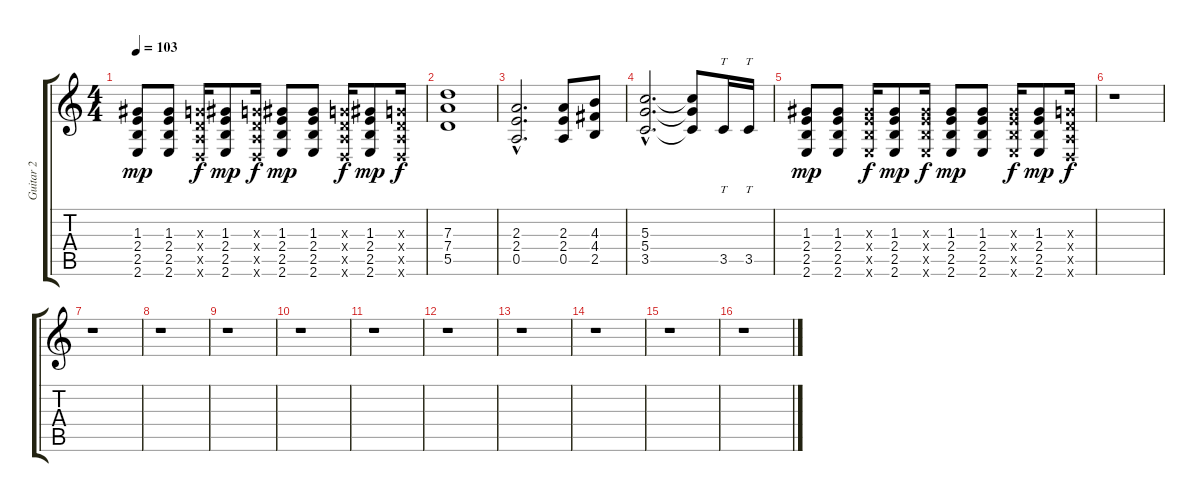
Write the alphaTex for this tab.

\track ("Guitar 2" "Guitar 2") {instrument distortionguitar}
\staff {score tabs}
\tuning (E4 B3 G3 D3 A2 D2) {hide}
\ts (4 4)
\tempo 103
\clef g2
\ks c
(1.3 2.4 2.5 2.6).8{dy mp} (1.3 2.4 2.5 2.6).8 (0.3{x} 0.4{x} 0.5{x} 0.6{x}).16{dy f} (1.3 2.4 2.5 2.6).8{dy mp} (0.3{x} 0.4{x} 0.5{x} 0.6{x}).16{dy f} (1.3 2.4 2.5 2.6).8{dy mp} (1.3 2.4 2.5 2.6).8 (0.3{x} 0.4{x} 0.5{x} 0.6{x}).16{dy f} (1.3 2.4 2.5 2.6).8{dy mp} (0.3{x} 0.4{x} 0.5{x} 0.6{x}).16{dy f} |
(7.3 7.4 5.5).1 |
(2.3{hac} 2.4{hac} 0.5{hac}).2{d} (2.3 2.4 0.5).8 (4.3 4.4 2.5).8 |
(5.3{hac} 5.4{hac} 3.5{hac}).2{d} (5.3{t} 5.4{t} 3.5{t}).8 3.5.16{tt} 3.5.16{tt} |
(1.3 2.4 2.5 2.6).8{dy mp} (1.3 2.4 2.5 2.6).8 (1.3{x} 2.4{x} 2.5{x} 2.6{x}).16{dy f} (1.3 2.4 2.5 2.6).8{dy mp} (1.3{x} 2.4{x} 2.5{x} 2.6{x}).16{dy f} (1.3 2.4 2.5 2.6).8{dy mp} (1.3 2.4 2.5 2.6).8 (1.3{x} 2.4{x} 2.5{x} 2.6{x}).16{dy f} (1.3 2.4 2.5 2.6).8{dy mp} (0.3{x} 0.4{x} 0.5{x} 0.6{x}).16{dy f} |
r.1 |
r.1 |
r.1 |
r.1 |
r.1 |
r.1 |
r.1 |
r.1 |
r.1 |
r.1 |
r.1
